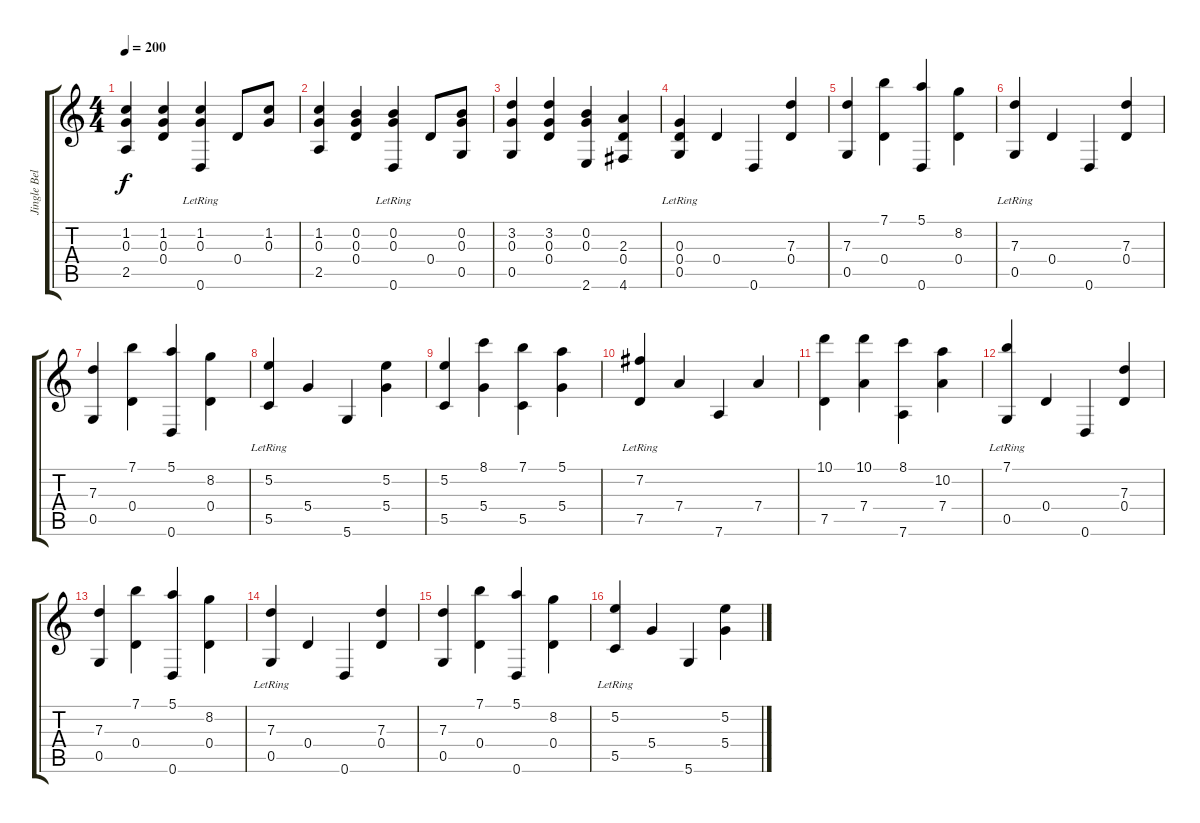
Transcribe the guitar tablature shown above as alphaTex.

\track ("Jingle Bells" "Jingle Bel") {instrument acousticguitarsteel}
\staff {score tabs}
\tuning (E4 B3 G3 D3 G2 D2) {hide}
\ts (4 4)
\tempo 200
\clef g2
\ks c
(1.2 0.3 2.5).4{dy f} (1.2 0.3 0.4).4 (1.2{lr} 0.3{lr} 0.6{lr}).4 0.4.8 (1.2 0.3).8 |
(1.2 0.3 2.5).4 (0.2 0.3 0.4).4 (0.2{lr} 0.3{lr} 0.6{lr}).4 0.4.8 (0.2 0.3 0.5).8 |
(3.2 0.3 0.5).4 (3.2 0.3 0.4).4 (0.2 0.3 2.6).4 (2.3 0.4 4.6).4 |
(0.3{lr} 0.4{lr} 0.5{lr}).4 0.4.4 0.6.4 (7.3 0.4).4 |
(7.3 0.5).4 (7.1 0.4).4 (5.1 0.6).4 (8.2 0.4).4 |
(7.3{lr} 0.5).4 0.4.4 0.6.4 (7.3 0.4).4 |
(7.3 0.5).4 (7.1 0.4).4 (5.1 0.6).4 (8.2 0.4).4 |
(5.2{lr} 5.5).4 5.4.4 5.6.4 (5.2 5.4).4 |
(5.2 5.5).4 (8.1 5.4).4 (7.1 5.5).4 (5.1 5.4).4 |
(7.2{lr} 7.5).4 7.4.4 7.6.4 7.4.4 |
(10.1 7.5).4 (10.1 7.4).4 (8.1 7.6).4 (10.2 7.4).4 |
(7.1{lr} 0.5).4 0.4.4 0.6.4 (7.3 0.4).4 |
(7.3 0.5).4 (7.1 0.4).4 (5.1 0.6).4 (8.2 0.4).4 |
(7.3{lr} 0.5).4 0.4.4 0.6.4 (7.3 0.4).4 |
(7.3 0.5).4 (7.1 0.4).4 (5.1 0.6).4 (8.2 0.4).4 |
(5.2{lr} 5.5).4 5.4.4 5.6.4 (5.2 5.4).4
